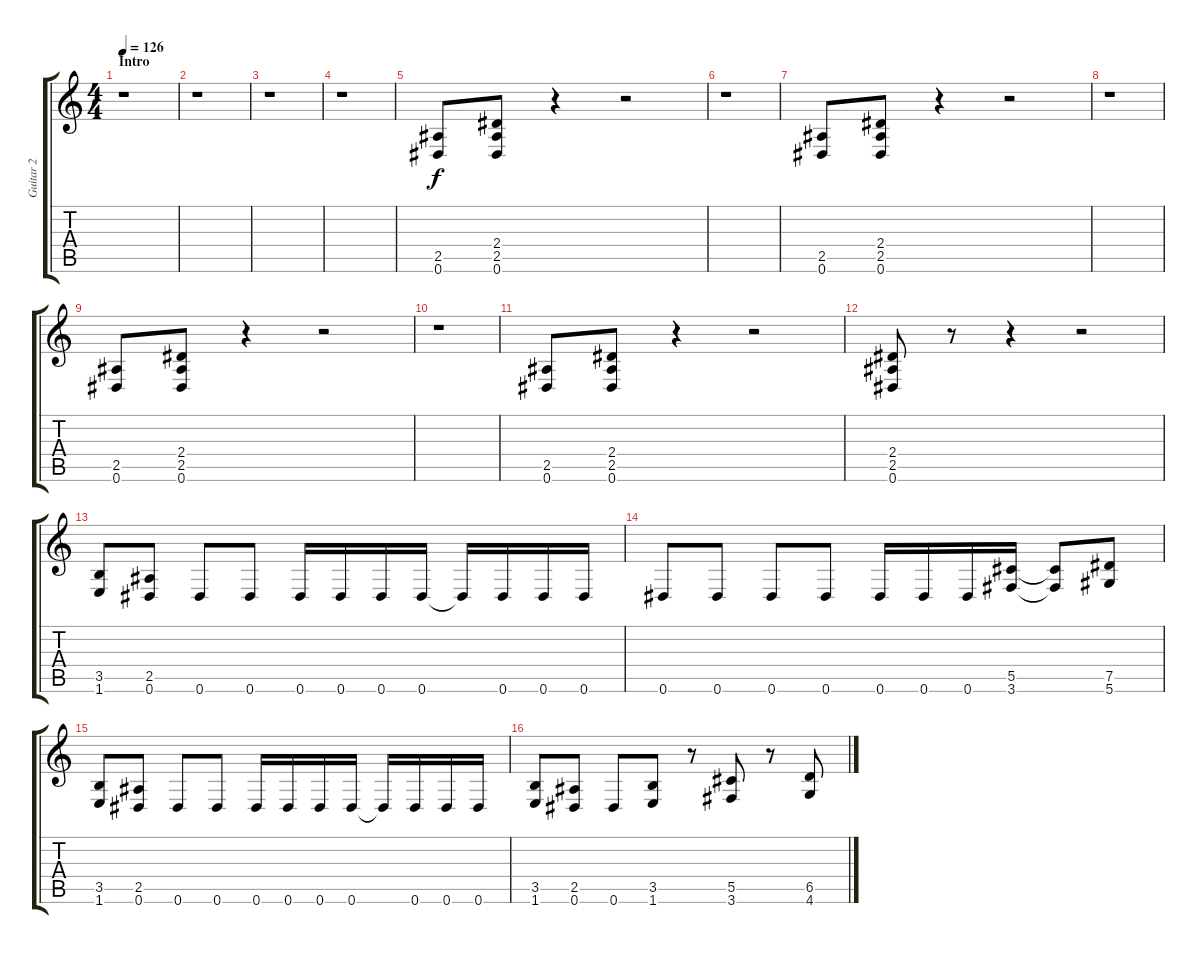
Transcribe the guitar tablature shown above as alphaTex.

\track ("Guitar 2" "Guitar 2") {instrument distortionguitar}
\staff {score tabs}
\tuning (Eb4 Bb3 Gb3 Db3 Ab2 Eb2) {hide}
\ts (4 4)
\section ("" "Intro")
\tempo 126
\clef g2
\ks c
r.1{dy f instrument distortionguitar} |
r.1 |
r.1 |
r.1 |
(2.5 0.6).8 (2.4 2.5 0.6).8 r.4 r.2 |
r.1 |
(2.5 0.6).8 (2.4 2.5 0.6).8 r.4 r.2 |
r.1 |
(2.5 0.6).8 (2.4 2.5 0.6).8 r.4 r.2 |
r.1 |
(2.5 0.6).8 (2.4 2.5 0.6).8 r.4 r.2 |
(2.4 2.5 0.6).8 r.8 r.4 r.2 |
(3.5 1.6).8 (2.5 0.6).8 0.6.8 0.6.8 0.6.16 0.6.16 0.6.16 0.6.16 0.6{t}.16 0.6.16 0.6.16 0.6.16 |
0.6.8 0.6.8 0.6.8 0.6.8 0.6.16 0.6.16 0.6.16 (5.5 3.6).16 (5.5{t} 3.6{t}).8 (7.5 5.6).8 |
(3.5 1.6).8 (2.5 0.6).8 0.6.8 0.6.8 0.6.16 0.6.16 0.6.16 0.6.16 0.6{t}.16 0.6.16 0.6.16 0.6.16 |
(3.5 1.6).8 (2.5 0.6).8 0.6.8 (3.5 1.6).8 r.8 (5.5 3.6).8 r.8 (6.5 4.6).8
